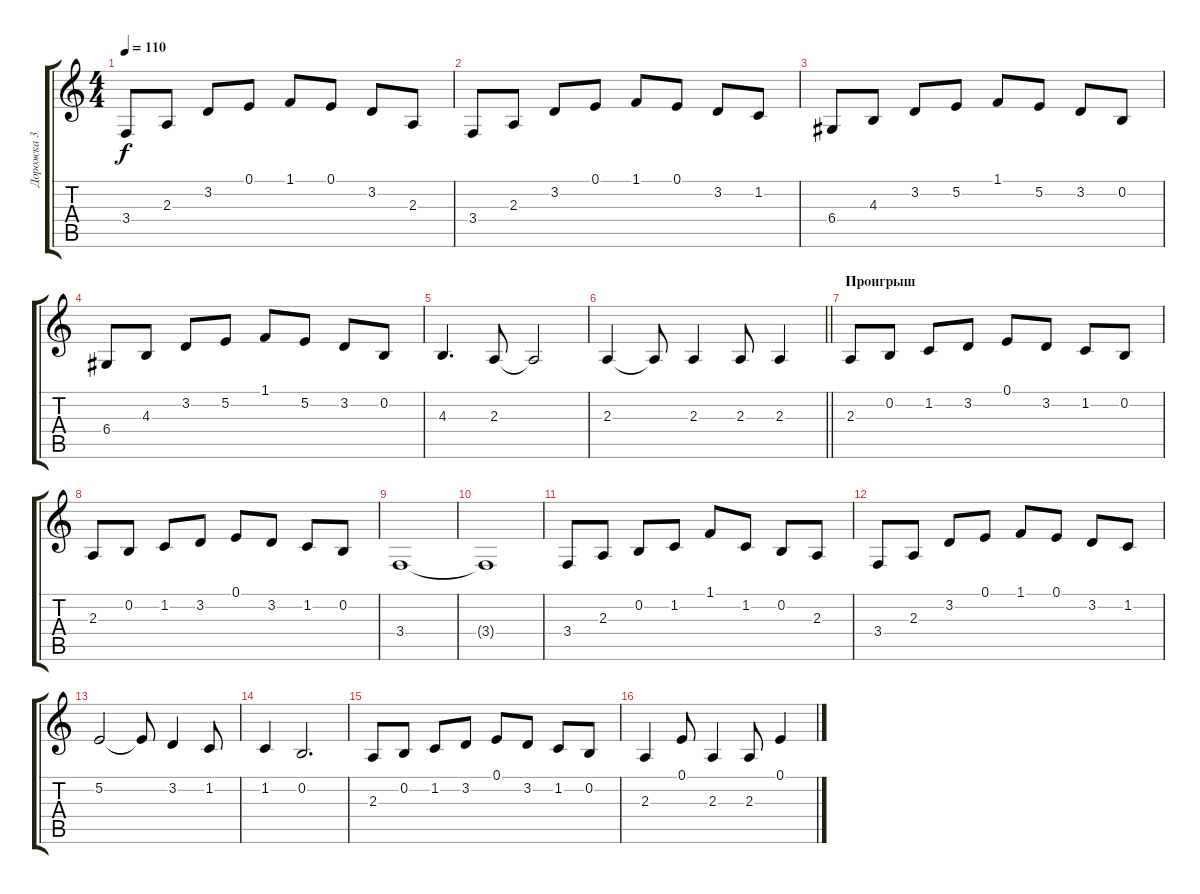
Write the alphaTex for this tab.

\track ("Дорожка 3" "Дорожка 3") {instrument violin}
\staff {score tabs}
\tuning (E4 B3 G3 D3 A2 E2) {hide}
\ts (4 4)
\tempo 110
\clef g2
\ks c
3.4.8{dy f} 2.3.8 3.2.8 0.1.8 1.1.8 0.1.8 3.2.8 2.3.8 |
3.4.8 2.3.8 3.2.8 0.1.8 1.1.8 0.1.8 3.2.8 1.2.8 |
6.4.8 4.3.8 3.2.8 5.2.8 1.1.8 5.2.8 3.2.8 0.2.8 |
6.4.8 4.3.8 3.2.8 5.2.8 1.1.8 5.2.8 3.2.8 0.2.8 |
4.3.4{d} 2.3.8 2.3{t}.2 |
\barLineRight lightlight
2.3.4 2.3{t}.8 2.3.4 2.3.8 2.3.4 |
\section ("" "Проигрыш")
2.3.8 0.2.8 1.2.8 3.2.8 0.1.8 3.2.8 1.2.8 0.2.8 |
2.3.8 0.2.8 1.2.8 3.2.8 0.1.8 3.2.8 1.2.8 0.2.8 |
3.4.1 |
3.4{t}.1 |
3.4.8 2.3.8 0.2.8 1.2.8 1.1.8 1.2.8 0.2.8 2.3.8 |
3.4.8 2.3.8 3.2.8 0.1.8 1.1.8 0.1.8 3.2.8 1.2.8 |
5.2.2 5.2{t}.8 3.2.4 1.2.8 |
1.2.4 0.2.2{d} |
2.3.8 0.2.8 1.2.8 3.2.8 0.1.8 3.2.8 1.2.8 0.2.8 |
2.3.4 0.1.8 2.3.4 2.3.8 0.1.4
